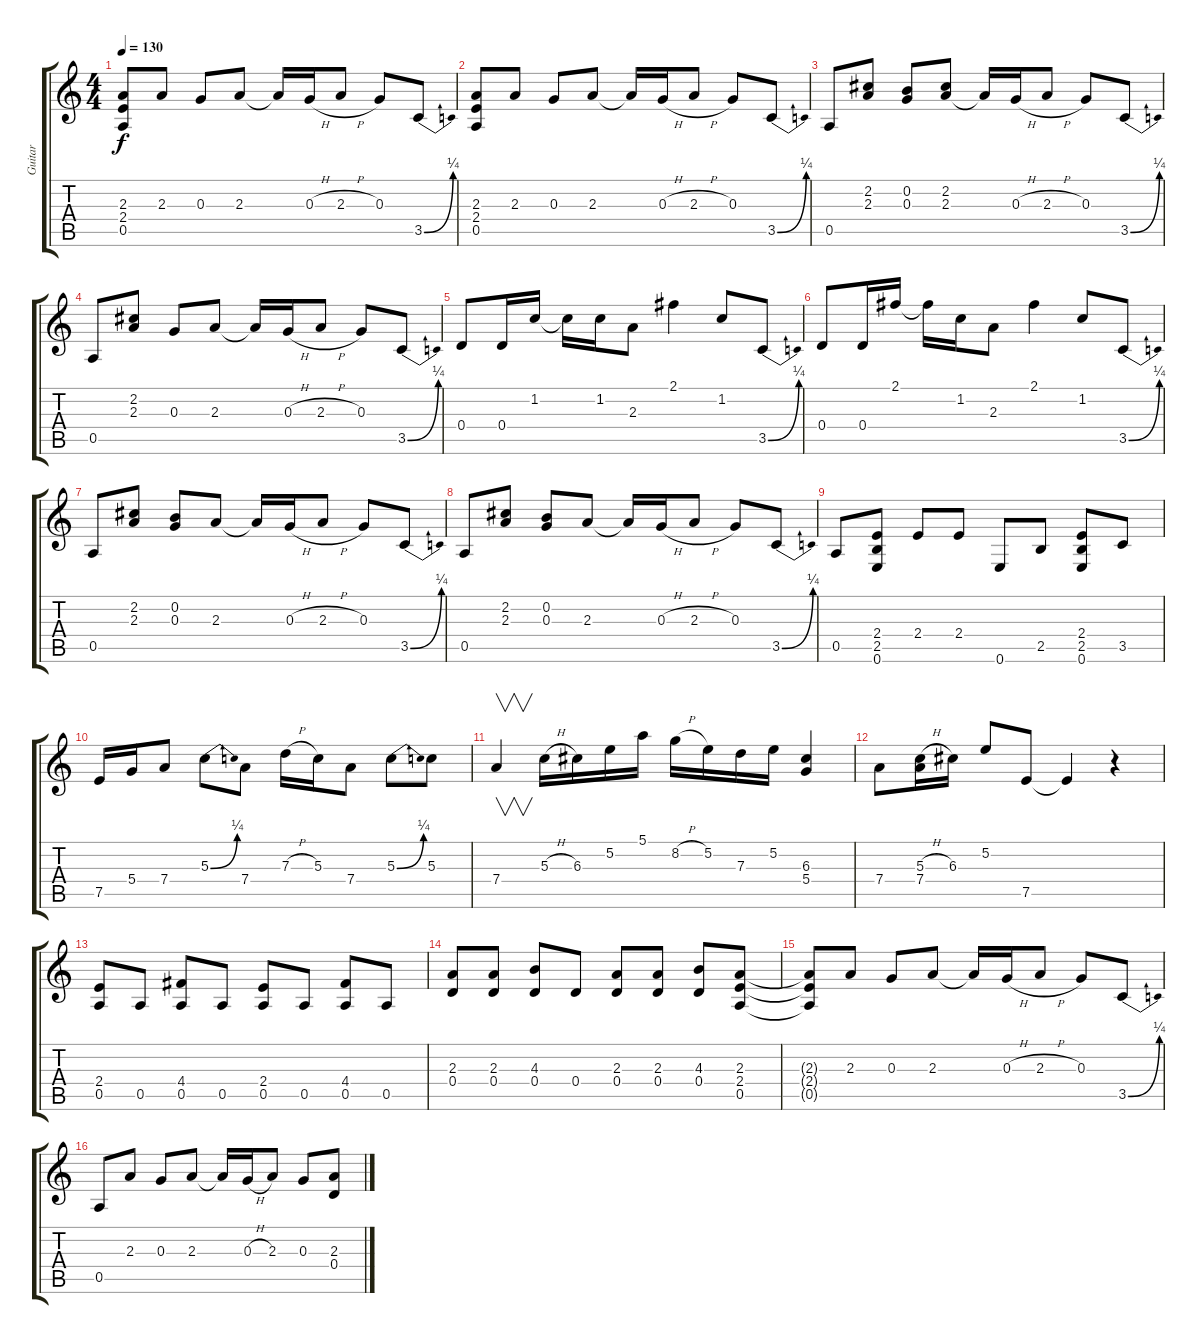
\track ("Guitar" "Guitar") {instrument electricguitarclean}
\staff {score tabs}
\tuning (E4 B3 G3 D3 A2 E2) {hide}
\ts (4 4)
\tempo 130
\clef g2
\ks c
(2.3 2.4 0.5).8{dy f instrument electricguitarclean} 2.3.8 0.3.8 2.3.8 2.3{t}.16 0.3{h}.16 2.3{h}.8 0.3.8 3.5{be (bend 0 0 60 1)}.8 |
(2.3 2.4 0.5).8 2.3.8 0.3.8 2.3.8 2.3{t}.16 0.3{h}.16 2.3{h}.8 0.3.8 3.5{be (bend 0 0 60 1)}.8 |
0.5.8 (2.2 2.3).8 (0.2 0.3).8 (2.2 2.3).8 2.3{t}.16 0.3{h}.16 2.3{h}.8 0.3.8 3.5{be (bend 0 0 60 1)}.8 |
0.5.8 (2.2 2.3).8 0.3.8 2.3.8 2.3{t}.16 0.3{h}.16 2.3{h}.8 0.3.8 3.5{be (bend 0 0 60 1)}.8 |
0.4.8 0.4.16 1.2.16 1.2{t}.16 1.2.16 2.3.8 2.1.4 1.2.8 3.5{be (bend 0 0 60 1)}.8 |
0.4.8 0.4.16 2.1.16 2.1{t}.16 1.2.16 2.3.8 2.1.4 1.2.8 3.5{be (bend 0 0 60 1)}.8 |
0.5.8 (2.2 2.3).8 (0.2 0.3).8 2.3.8 2.3{t}.16 0.3{h}.16 2.3{h}.8 0.3.8 3.5{be (bend 0 0 60 1)}.8 |
0.5.8 (2.2 2.3).8 (0.2 0.3).8 2.3.8 2.3{t}.16 0.3{h}.16 2.3{h}.8 0.3.8 3.5{be (bend 0 0 60 1)}.8 |
0.5.8 (2.4 2.5 0.6).8 2.4.8 2.4.8 0.6.8 2.5.8 (2.4 2.5 0.6).8 3.5.8 |
7.5.16 5.4.16 7.4.8 5.3{be (bend 0 0 60 1)}.8 7.4.8 7.3{h}.16 5.3.16 7.4.8 5.3{be (bend 0 0 60 1)}.8 5.3.8 |
7.4.4{v} 5.3{h}.16 6.3.16 5.2.16 5.1.16 8.2{h}.16 5.2.16 7.3.16 5.2.16 (6.3 5.4).4 |
7.4.8 (5.3{h} 7.4).16 6.3.16 5.2.8 7.5.8 7.5{t}.4 r.4 |
(2.4 0.5).8 0.5.8 (4.4 0.5).8 0.5.8 (2.4 0.5).8 0.5.8 (4.4 0.5).8 0.5.8 |
(2.3 0.4).8 (2.3 0.4).8 (4.3 0.4).8 0.4.8 (2.3 0.4).8 (2.3 0.4).8 (4.3 0.4).8 (2.3 2.4 0.5).8 |
(2.3{t} 2.4{t} 0.5{t}).8 2.3.8 0.3.8 2.3.8 2.3{t}.16 0.3{h}.16 2.3{h}.8 0.3.8 3.5{be (bend 0 0 60 1)}.8 |
0.5.8 2.3.8 0.3.8 2.3.8 2.3{t}.16 0.3{h}.16 2.3.8 0.3.8 (2.3 0.4).8
